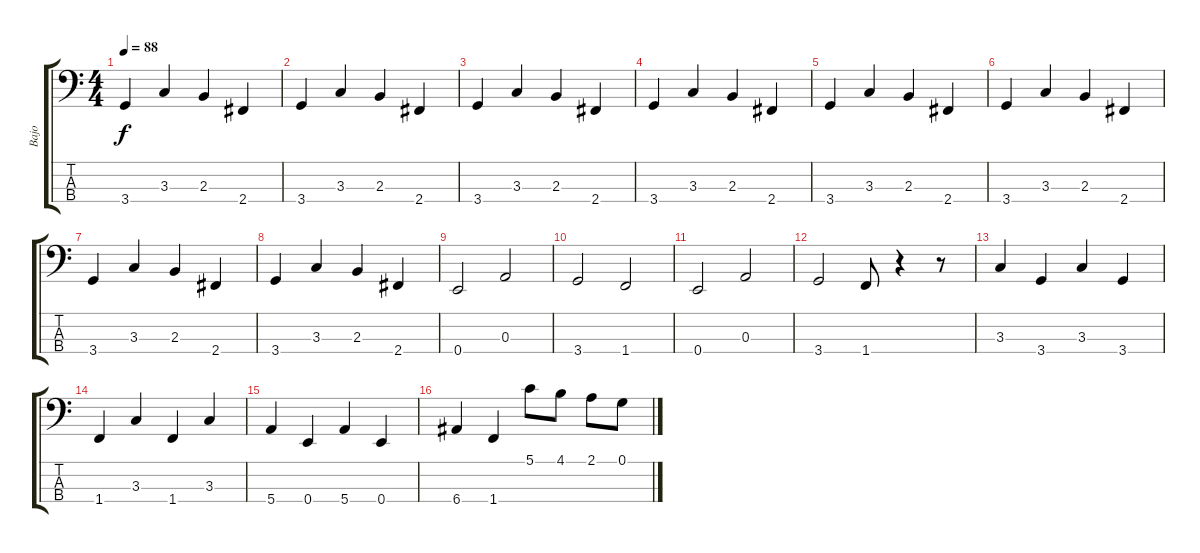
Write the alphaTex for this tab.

\track ("Bajo" "Bajo") {instrument acousticbass}
\staff {score tabs}
\tuning (G2 D2 A1 E1) {hide}
\ts (4 4)
\tempo 88
\clef f4
\ks c
3.4.4{dy f} 3.3.4 2.3.4 2.4.4 |
3.4.4 3.3.4 2.3.4 2.4.4 |
3.4.4 3.3.4 2.3.4 2.4.4 |
3.4.4 3.3.4 2.3.4 2.4.4 |
3.4.4 3.3.4 2.3.4 2.4.4 |
3.4.4 3.3.4 2.3.4 2.4.4 |
3.4.4 3.3.4 2.3.4 2.4.4 |
3.4.4 3.3.4 2.3.4 2.4.4 |
0.4.2 0.3.2 |
3.4.2 1.4.2 |
0.4.2 0.3.2 |
3.4.2 1.4.8 r.4 r.8 |
3.3.4 3.4.4 3.3.4 3.4.4 |
1.4.4 3.3.4 1.4.4 3.3.4 |
5.4.4 0.4.4 5.4.4 0.4.4 |
6.4.4 1.4.4 5.1.8 4.1.8 2.1.8 0.1.8
